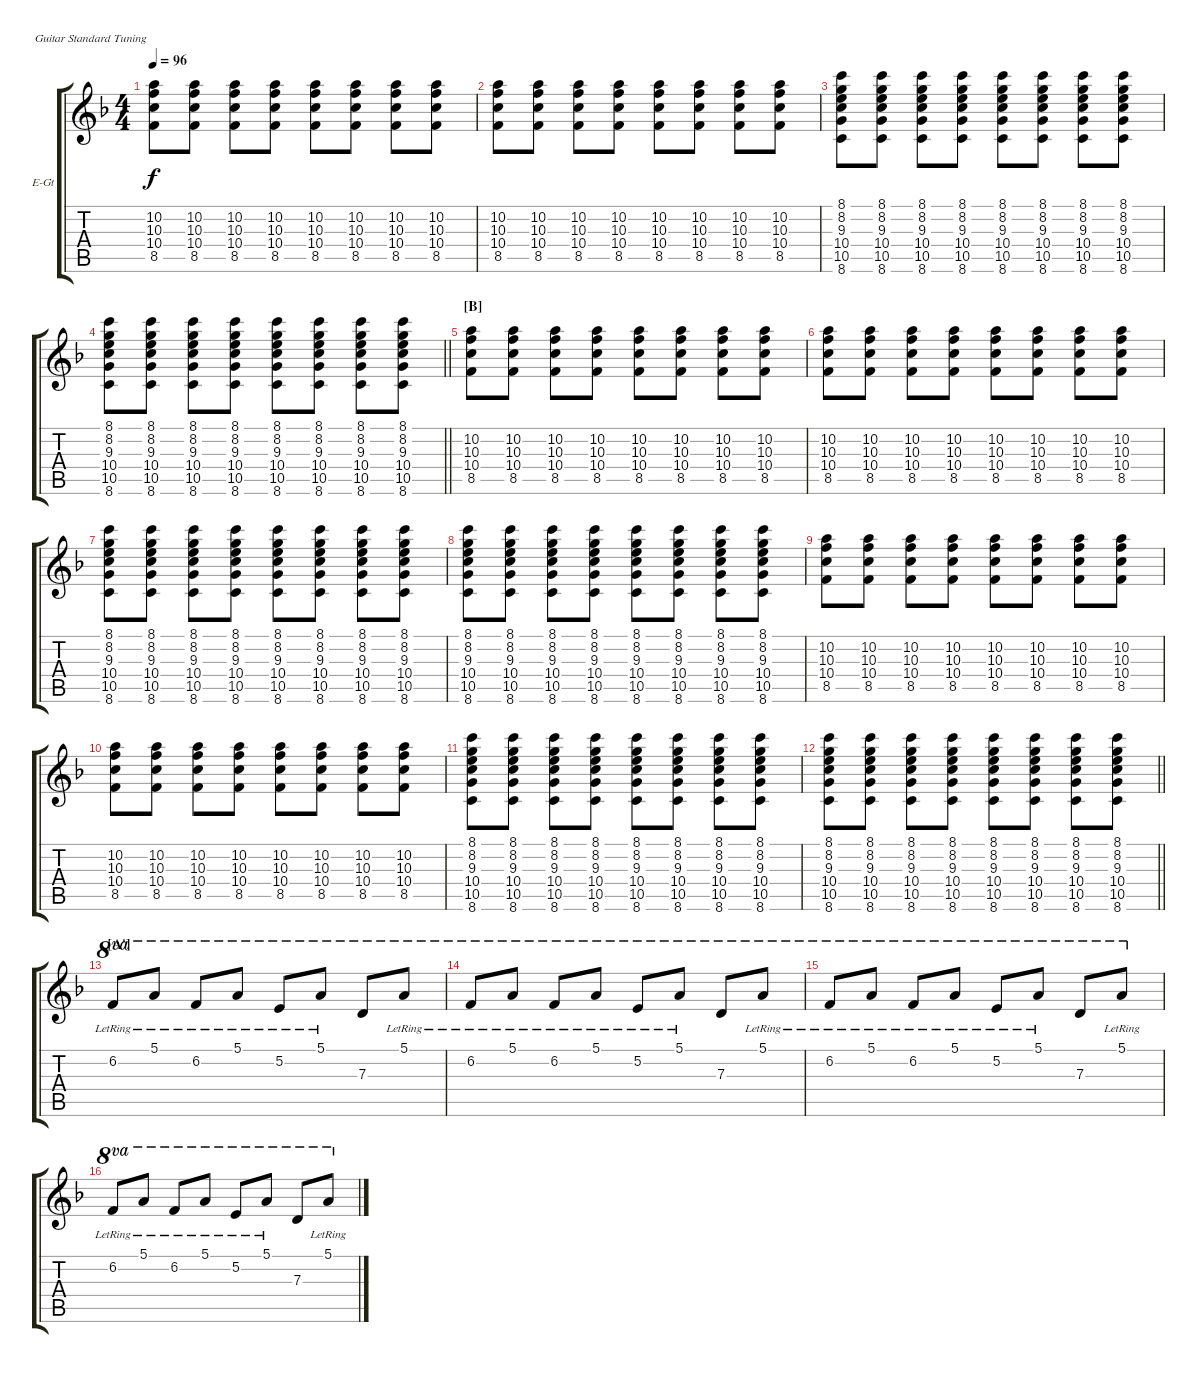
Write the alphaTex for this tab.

\bracketExtendMode groupsimilarinstruments
\firstSystemTrackNameOrientation horizontal
\otherSystemsTrackNameOrientation horizontal
\track ("Nick Valensi" "E-Gt") {instrument overdrivenguitar}
\staff {score tabs}
\tuning (E4 B3 G3 D3 A2 E2)
\ts (4 4)
\tempo 96
\clef g2
\ks f
(10.2 10.3 10.4 8.5).8{dy f} (10.2 10.3 10.4 8.5).8 (10.2 10.3 10.4 8.5).8 (10.2 10.3 10.4 8.5).8 (10.2 10.3 10.4 8.5).8 (10.2 10.3 10.4 8.5).8 (10.2 10.3 10.4 8.5).8 (10.2 10.3 10.4 8.5).8 |
(10.2 10.3 10.4 8.5).8 (10.2 10.3 10.4 8.5).8 (10.2 10.3 10.4 8.5).8 (10.2 10.3 10.4 8.5).8 (10.2 10.3 10.4 8.5).8 (10.2 10.3 10.4 8.5).8 (10.2 10.3 10.4 8.5).8 (10.2 10.3 10.4 8.5).8 |
(8.2 9.3 10.4 10.5 8.6 8.1).8 (8.2 9.3 10.4 10.5 8.6 8.1).8 (8.2 9.3 10.4 10.5 8.6 8.1).8 (8.2 9.3 10.4 10.5 8.6 8.1).8 (8.2 9.3 10.4 10.5 8.6 8.1).8 (8.2 9.3 10.4 10.5 8.6 8.1).8 (8.2 9.3 10.4 10.5 8.6 8.1).8 (8.2 9.3 10.4 10.5 8.6 8.1).8 |
\barLineRight lightlight
(8.2 9.3 10.4 10.5 8.6 8.1).8 (8.2 9.3 10.4 10.5 8.6 8.1).8 (8.2 9.3 10.4 10.5 8.6 8.1).8 (8.2 9.3 10.4 10.5 8.6 8.1).8 (8.2 9.3 10.4 10.5 8.6 8.1).8 (8.2 9.3 10.4 10.5 8.6 8.1).8 (8.2 9.3 10.4 10.5 8.6 8.1).8 (8.2 9.3 10.4 10.5 8.6 8.1).8 |
\section ("B" "")
(10.2 10.3 10.4 8.5).8 (10.2 10.3 10.4 8.5).8 (10.2 10.3 10.4 8.5).8 (10.2 10.3 10.4 8.5).8 (10.2 10.3 10.4 8.5).8 (10.2 10.3 10.4 8.5).8 (10.2 10.3 10.4 8.5).8 (10.2 10.3 10.4 8.5).8 |
(10.2 10.3 10.4 8.5).8 (10.2 10.3 10.4 8.5).8 (10.2 10.3 10.4 8.5).8 (10.2 10.3 10.4 8.5).8 (10.2 10.3 10.4 8.5).8 (10.2 10.3 10.4 8.5).8 (10.2 10.3 10.4 8.5).8 (10.2 10.3 10.4 8.5).8 |
(8.2 9.3 10.4 10.5 8.6 8.1).8 (8.2 9.3 10.4 10.5 8.6 8.1).8 (8.2 9.3 10.4 10.5 8.6 8.1).8 (8.2 9.3 10.4 10.5 8.6 8.1).8 (8.2 9.3 10.4 10.5 8.6 8.1).8 (8.2 9.3 10.4 10.5 8.6 8.1).8 (8.2 9.3 10.4 10.5 8.6 8.1).8 (8.2 9.3 10.4 10.5 8.6 8.1).8 |
(8.2 9.3 10.4 10.5 8.6 8.1).8 (8.2 9.3 10.4 10.5 8.6 8.1).8 (8.2 9.3 10.4 10.5 8.6 8.1).8 (8.2 9.3 10.4 10.5 8.6 8.1).8 (8.2 9.3 10.4 10.5 8.6 8.1).8 (8.2 9.3 10.4 10.5 8.6 8.1).8 (8.2 9.3 10.4 10.5 8.6 8.1).8 (8.2 9.3 10.4 10.5 8.6 8.1).8 |
(10.2 10.3 10.4 8.5).8 (10.2 10.3 10.4 8.5).8 (10.2 10.3 10.4 8.5).8 (10.2 10.3 10.4 8.5).8 (10.2 10.3 10.4 8.5).8 (10.2 10.3 10.4 8.5).8 (10.2 10.3 10.4 8.5).8 (10.2 10.3 10.4 8.5).8 |
(10.2 10.3 10.4 8.5).8 (10.2 10.3 10.4 8.5).8 (10.2 10.3 10.4 8.5).8 (10.2 10.3 10.4 8.5).8 (10.2 10.3 10.4 8.5).8 (10.2 10.3 10.4 8.5).8 (10.2 10.3 10.4 8.5).8 (10.2 10.3 10.4 8.5).8 |
(8.2 9.3 10.4 10.5 8.6 8.1).8 (8.2 9.3 10.4 10.5 8.6 8.1).8 (8.2 9.3 10.4 10.5 8.6 8.1).8 (8.2 9.3 10.4 10.5 8.6 8.1).8 (8.2 9.3 10.4 10.5 8.6 8.1).8 (8.2 9.3 10.4 10.5 8.6 8.1).8 (8.2 9.3 10.4 10.5 8.6 8.1).8 (8.2 9.3 10.4 10.5 8.6 8.1).8 |
\barLineRight lightlight
(8.2 9.3 10.4 10.5 8.6 8.1).8 (8.2 9.3 10.4 10.5 8.6 8.1).8 (8.2 9.3 10.4 10.5 8.6 8.1).8 (8.2 9.3 10.4 10.5 8.6 8.1).8 (8.2 9.3 10.4 10.5 8.6 8.1).8 (8.2 9.3 10.4 10.5 8.6 8.1).8 (8.2 9.3 10.4 10.5 8.6 8.1).8 (8.2 9.3 10.4 10.5 8.6 8.1).8 |
\section ("A'" "")
6.2{lr}.8{ot 8va} 5.1{lr}.8{ot 8va} 6.2{lr}.8{ot 8va} 5.1{lr}.8{ot 8va} 5.2{lr}.8{ot 8va} 5.1{lr}.8{ot 8va} 7.3.8{ot 8va} 5.1{lr}.8{ot 8va} |
6.2{lr}.8{ot 8va} 5.1{lr}.8{ot 8va} 6.2{lr}.8{ot 8va} 5.1{lr}.8{ot 8va} 5.2{lr}.8{ot 8va} 5.1{lr}.8{ot 8va} 7.3.8{ot 8va} 5.1{lr}.8{ot 8va} |
6.2{lr}.8{ot 8va} 5.1{lr}.8{ot 8va} 6.2{lr}.8{ot 8va} 5.1{lr}.8{ot 8va} 5.2{lr}.8{ot 8va} 5.1{lr}.8{ot 8va} 7.3.8{ot 8va} 5.1{lr}.8{ot 8va} |
6.2{lr}.8{ot 8va} 5.1{lr}.8{ot 8va} 6.2{lr}.8{ot 8va} 5.1{lr}.8{ot 8va} 5.2{lr}.8{ot 8va} 5.1{lr}.8{ot 8va} 7.3.8{ot 8va} 5.1{lr}.8{ot 8va}
